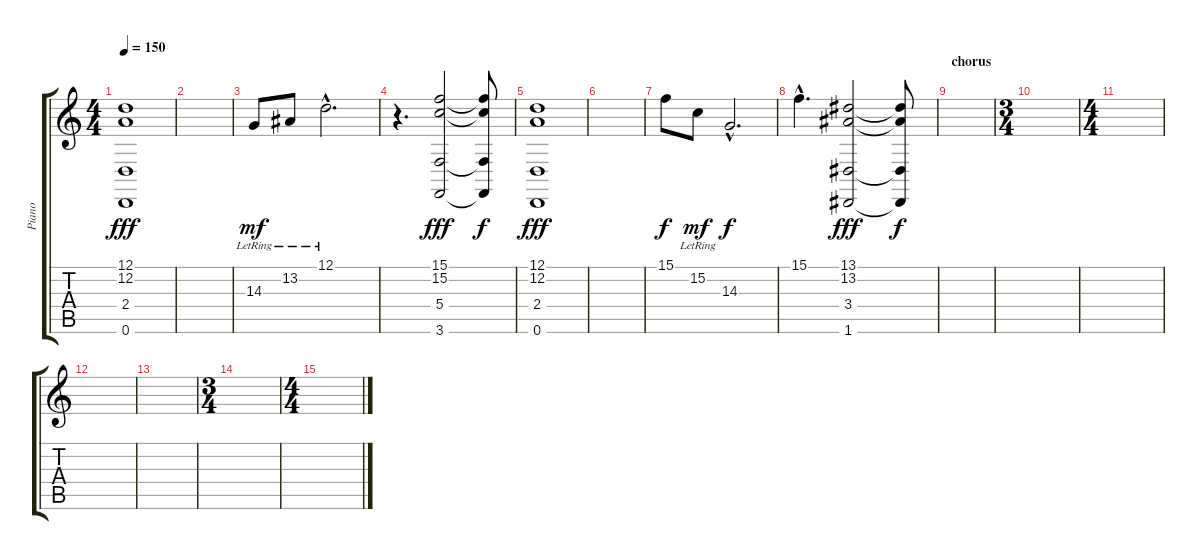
\track ("Piano" "Piano") {instrument electricgrandpiano}
\staff {score tabs}
\tuning (D4 A3 F3 C3 G2 D2) {hide}
\ts (4 4)
\tempo 150
\clef g2
\ks c
(12.1 12.2 2.4 0.6).1{dy fff} |
|
14.3{lr}.8{dy mf} 13.2{lr}.8 12.1{hac lr}.2{d} |
r.4{d} (15.1 15.2 5.4 3.6).2{dy fff} (15.1{t} 15.2{t} 5.4{t} 3.6{t}).8{dy f} |
(12.1 12.2 2.4 0.6).1{dy fff} |
|
15.1.8{dy f} 15.2{lr}.8{dy mf} 14.3{hac}.2{d dy f} |
15.1{hac}.4{d} (13.1 13.2 3.4 1.6).2{dy fff} (13.1{t} 13.2{t} 3.4{t} 1.6{t}).8{dy f} |
\section ("" "chorus")
|
\ts (3 4)
|
\ts (4 4)
|
|
|
\ts (3 4)
|
\ts (4 4)
